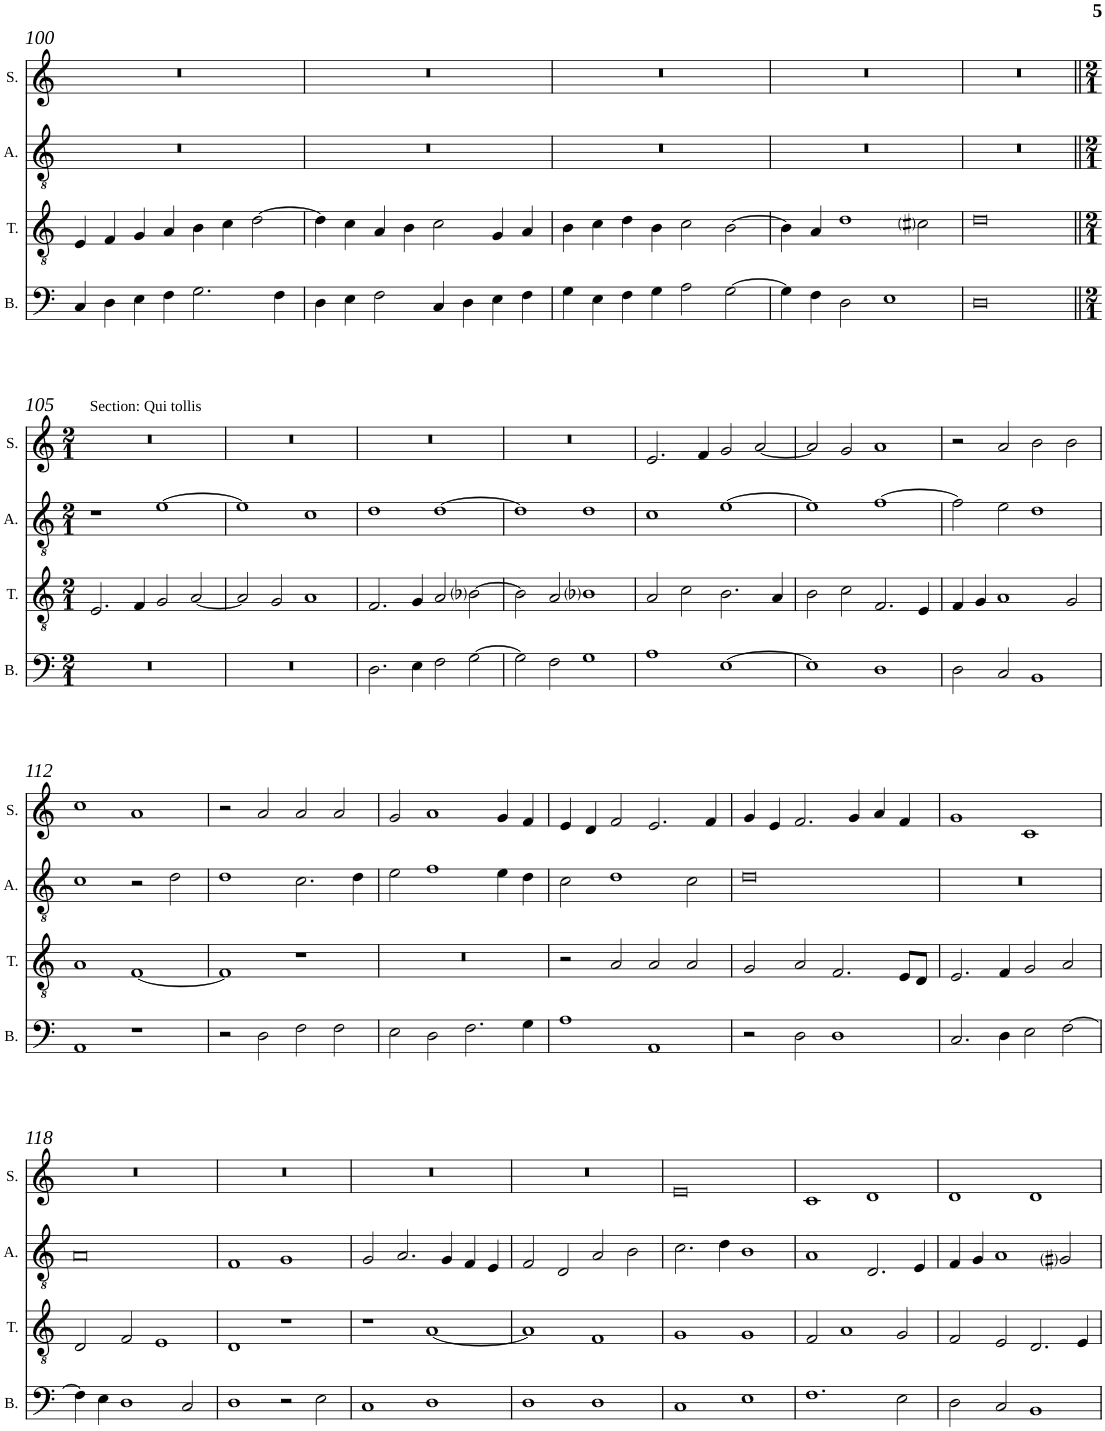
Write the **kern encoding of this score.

**kern	**kern	**kern	**kern
*part4	*part3	*part2	*part1
*staff4	*staff3	*staff2	*staff1
*I"Bassus	*I"Tenor	*I"Altus	*I"Superius
*I'B.	*I'T.	*I'A.	*I'S.
!!LO:PB:g=z
*clefF4	*clefGv2	*clefGv2	*clefG2
*k[]	*k[]	*k[]	*k[]
*M2/1	*M2/1	*M2/1	*M2/1
=100	=100	=100	=100
4C/	4E/	0r	0r
4D\	4F/	.	.
4E\	4G/	.	.
4F\	4A/	.	.
2.G\	4B\	.	.
.	4c\	.	.
.	[2d\	.	.
4F\	.	.	.
=101	=101	=101	=101
4D\	4d\]	0r	0r
4E\	4c\	.	.
2F\	4A/	.	.
.	4B\	.	.
4C/	2c\	.	.
4D\	.	.	.
4E\	4G/	.	.
4F\	4A/	.	.
=102	=102	=102	=102
4G\	4B\	0r	0r
4E\	4c\	.	.
4F\	4d\	.	.
4G\	4B\	.	.
2A\	2c\	.	.
[2G\	[2B\	.	.
=103	=103	=103	=103
4G\]	4B\]	0r	0r
4F\	4A/	.	.
2D\	1d	.	.
1E	.	.	.
.	2c#i\	.	.
=104	=104	=104	=104
0D	0d	0r	0r
!!LO:LB:g=z
=105||	=105||	=105||	=105||
*M2/1	*M2/1	*M2/1	*M2/1
!	!	!	!LO:TX:a:t=Section&colon; Qui tollis
0r	2.E/	1r	0r
.	4F/	.	.
.	2G/	[1e	.
.	[2A/	.	.
=106	=106	=106	=106
0r	2A/]	1e]	0r
.	2G/	.	.
.	1A	1c	.
=107	=107	=107	=107
2.D\	2.F/	1d	0r
4E\	4G/	.	.
2F\	2A/	[1d	.
[2G\	[2B-i\	.	.
=108	=108	=108	=108
2G\]	2B-\]	1d]	0r
2F\	2A/	.	.
1G	1B-i	1d	.
=109	=109	=109	=109
1A	2A/	1c	2.e/
.	2c\	.	.
.	.	.	4f/
[1E	2.B\	[1e	2g/
.	.	.	[2a/
.	4A/	.	.
=110	=110	=110	=110
1E]	2B\	1e]	2a/]
.	2c\	.	2g/
1D	2.F/	[1f	1a
.	4E/	.	.
=111	=111	=111	=111
2D\	4F/	2f\]	2r
.	4G/	.	.
2C/	1A	2e\	2a/
1BB	.	1d	2b\
.	2G/	.	2b\
!!LO:LB:g=z
=112	=112	=112	=112
1AA	1A	1c	1cc
1r	[1F	2r	1a
.	.	2d\	.
=113	=113	=113	=113
2r	1F]	1d	2r
2D\	.	.	2a/
2F\	1r	2.c\	2a/
2F\	.	.	2a/
.	.	4d\	.
=114	=114	=114	=114
2E\	0r	2e\	2g/
2D\	.	1f	1a
2.F\	.	.	.
.	.	4e\	4g/
4G\	.	4d\	4f/
=115	=115	=115	=115
1A	2r	2c\	4e/
.	.	.	4d/
.	2A/	1d	2f/
1AA	2A/	.	2.e/
.	2A/	2c\	.
.	.	.	4f/
=116	=116	=116	=116
2r	2G/	0d	4g/
.	.	.	4e/
2D\	2A/	.	2.f/
1D	2.F/	.	.
.	.	.	4g/
.	.	.	4a/
.	8E/L	.	4f/
.	8D/J	.	.
=117	=117	=117	=117
2.C/	2.E/	0r	1g
4D\	4F/	.	.
2E\	2G/	.	1c
[2F\	2A/	.	.
!!LO:LB:g=z
=118	=118	=118	=118
4F\]	2D/	0A	0r
4E\	.	.	.
1D	2F/	.	.
.	1E	.	.
2C/	.	.	.
=119	=119	=119	=119
1D	1D	1F	0r
2r	1r	1G	.
2E\	.	.	.
=120	=120	=120	=120
1C	1r	2G/	0r
.	.	2.A/	.
1D	[1A	.	.
.	.	4G/	.
.	.	4F/	.
.	.	4E/	.
=121	=121	=121	=121
1D	1A]	2F/	0r
.	.	2D/	.
1D	1F	2A/	.
.	.	2B\	.
=122	=122	=122	=122
1C	1G	2.c\	0e
.	.	4d\	.
1E	1G	1B	.
=123	=123	=123	=123
1.F	2F/	1A	1c
.	1A	.	.
.	.	2.D/	1d
2E\	2G/	.	.
.	.	4E/	.
=124	=124	=124	=124
2D\	2F/	4F/	1d
.	.	4G/	.
2C/	2E/	1A	.
1BB	2.D/	.	1d
.	.	2G#i/	.
.	4E/	.	.
=	=	=	=
*-	*-	*-	*-
